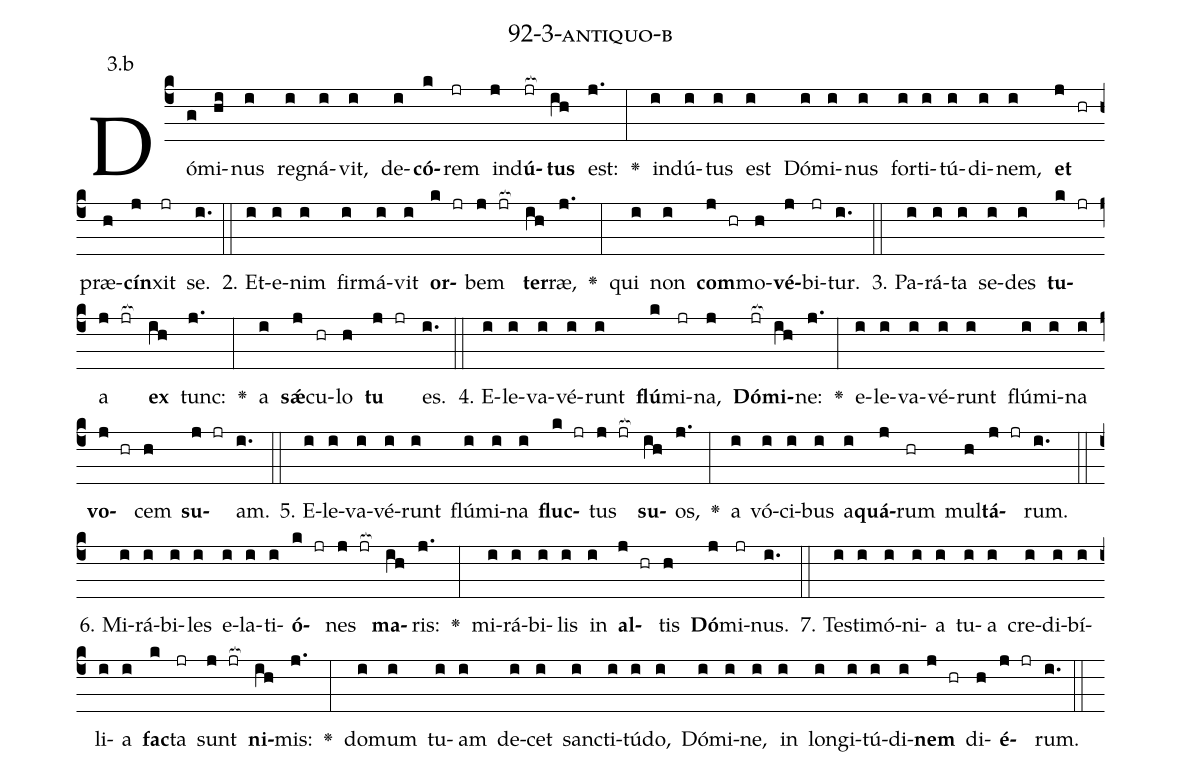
name: 92-3-antiquo-b;
annotation: 3.b;
%%
(c4)Dó(g)mi(hi)nus(i) re(i)gná(i)vit,(i) de(i)<b>có</b>(k)rem(jr) ind(j)<b>ú</b>(jr[ocb:1{])<b>tus</b>(ih[ocb:0}]) est:(j.) <v>\greheightstar</v>(:) ind(i)ú(i)tus(i) est(i) Dó(i)mi(i)nus(i) for(i)ti(i)tú(i)di(i)nem,(i) <b>et</b>(j hr) præ(h)<b>cín</b>(j)xit(jr) se.(i.) (::)
2. Et(i)e(i)nim(i) fir(i)má(i)vit(i) <b>or</b>(k jr)bem(j jr[ocb:1{]) <b>ter</b>(ih[ocb:0}])ræ,(j.) <v>\greheightstar</v>(:) qui(i) non(i) <b>com</b>(j hr)mo(h)<b>vé</b>(j)bi(jr)tur.(i.) (::)
3. Pa(i)rá(i)ta(i) se(i)des(i) <b>tu</b>(k jr)a(j jr[ocb:1{]) <b>ex</b>(ih[ocb:0}]) tunc:(j.) <v>\greheightstar</v>(:) a(i) <b>sǽ</b>(j)cu(hr)lo(h) <b>tu</b>(j jr) es.(i.) (::)
4. E(i)le(i)va(i)vé(i)runt(i) <b>flú</b>(k)mi(jr)na,(j) <b>Dó</b>(jr[ocb:1{])<b>mi</b>(ih[ocb:0}])ne:(j.) <v>\greheightstar</v>(:) e(i)le(i)va(i)vé(i)runt(i) flú(i)mi(i)na(i) <b>vo</b>(j hr)cem(h) <b>su</b>(j jr)am.(i.) (::)
5. E(i)le(i)va(i)vé(i)runt(i) flú(i)mi(i)na(i) <b>fluc</b>(k jr)tus(j jr[ocb:1{]) <b>su</b>(ih[ocb:0}])os,(j.) <v>\greheightstar</v>(:) a(i) vó(i)ci(i)bus(i) a(i)<b>quá</b>(j)rum(hr) mul(h)<b>tá</b>(j jr)rum.(i.) (::)
6. Mi(i)rá(i)bi(i)les(i) e(i)la(i)ti(i)<b>ó</b>(k jr)nes(j jr[ocb:1{]) <b>ma</b>(ih[ocb:0}])ris:(j.) <v>\greheightstar</v>(:) mi(i)rá(i)bi(i)lis(i) in(i) <b>al</b>(j hr)tis(h) <b>Dó</b>(j)mi(jr)nus.(i.) (::)
7. Tes(i)ti(i)mó(i)ni(i)a(i) tu(i)a(i) cre(i)di(i)bí(i)li(i)a(i) <b>fac</b>(k)ta(jr) sunt(j jr[ocb:1{]) <b>ni</b>(ih[ocb:0}])mis:(j.) <v>\greheightstar</v>(:) do(i)mum(i) tu(i)am(i) de(i)cet(i) sanc(i)ti(i)tú(i)do,(i) Dó(i)mi(i)ne,(i) in(i) lon(i)gi(i)tú(i)di(i)<b>nem</b>(j hr) di(h)<b>é</b>(j jr)rum.(i.) (::)
